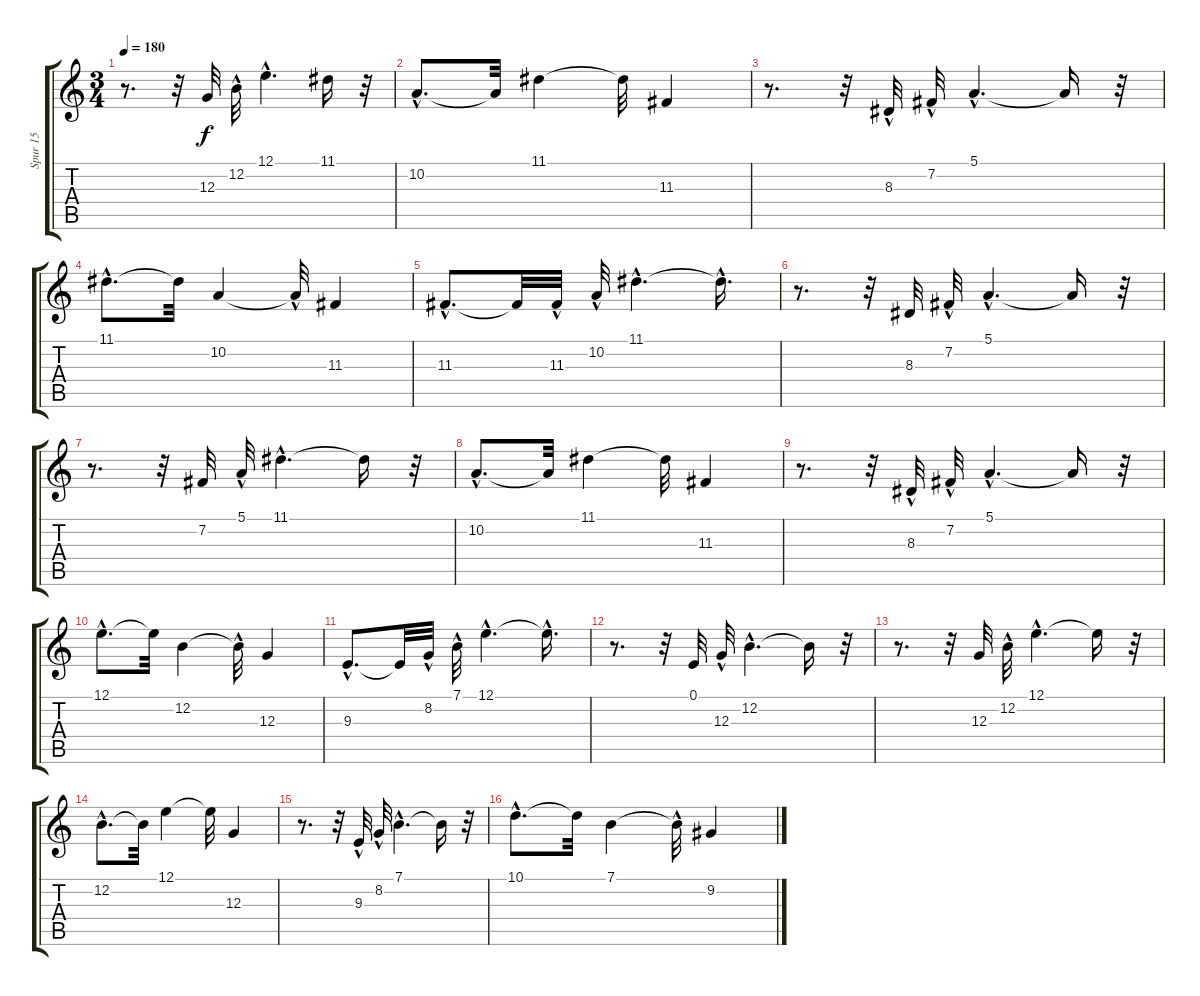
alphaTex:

\track ("Spur 15" "Spur 15") {instrument orchestralharp}
\staff {score tabs}
\tuning (E4 B3 G3 D3 A2 E2) {hide}
\ts (3 4)
\tempo 180
\clef g2
\ks c
r.8{d dy f} r.32 12.3.32 12.2{hac}.32 12.1{hac}.4{d} 11.1.16 r.32 |
10.2{hac}.8{d} 10.2{t}.32 11.1.4 11.1{t}.32 11.3.4 |
r.8{d} r.32 8.3{hac}.32 7.2{hac}.32 5.1{hac}.4{d} 5.1{t}.16 r.32 |
11.1{hac}.8{d} 11.1{t}.32 10.2.4 10.2{hac t}.32 11.3.4 |
11.3{hac}.8{d} 11.3{t}.32 11.3{hac}.32 10.2{hac}.32 11.1{hac}.4{d} 11.1{hac t}.16{d} |
r.8{d} r.32 8.3.32 7.2{hac}.32 5.1{hac}.4{d} 5.1{t}.16 r.32 |
r.8{d} r.32 7.2.32 5.1{hac}.32 11.1{hac}.4{d} 11.1{t}.16 r.32 |
10.2{hac}.8{d} 10.2{t}.32 11.1.4 11.1{t}.32 11.3.4 |
r.8{d} r.32 8.3{hac}.32 7.2{hac}.32 5.1{hac}.4{d} 5.1{t}.16 r.32 |
12.1{hac}.8{d} 12.1{t}.32 12.2.4 12.2{hac t}.32 12.3.4 |
9.3{hac}.8{d} 9.3{t}.32 8.2{hac}.32 7.1{hac}.32 12.1{hac}.4{d} 12.1{hac t}.16{d} |
r.8{d} r.32 0.1.32 12.3{hac}.32 12.2{hac}.4{d} 12.2{t}.16 r.32 |
r.8{d} r.32 12.3.32 12.2{hac}.32 12.1{hac}.4{d} 12.1{t}.16 r.32 |
12.2{hac}.8{d} 12.2{t}.32 12.1.4 12.1{t}.32 12.3.4 |
r.8{d} r.32 9.3{hac}.32 8.2{hac}.32 7.1{hac}.4{d} 7.1{t}.16 r.32 |
10.1{hac}.8{d} 10.1{t}.32 7.1.4 7.1{hac t}.32 9.2.4
